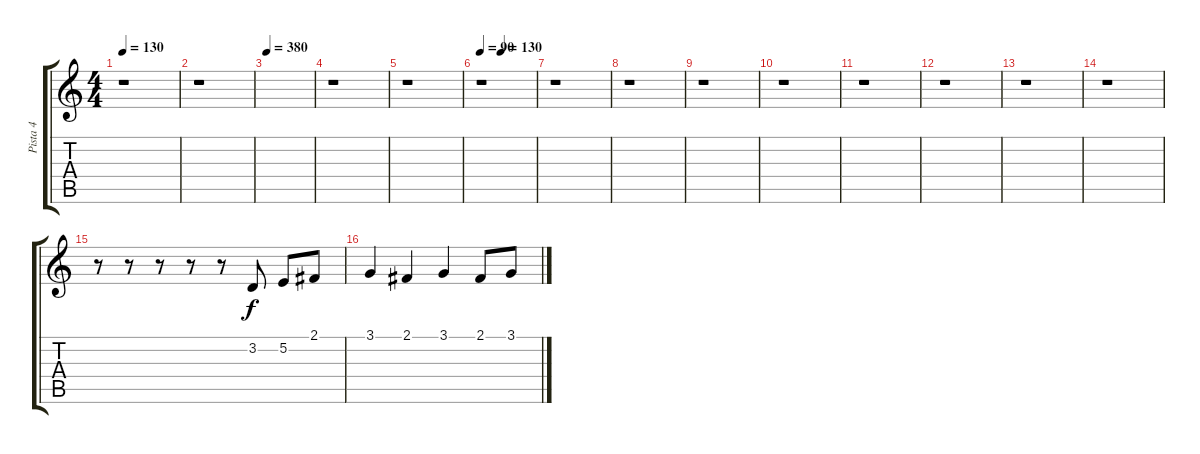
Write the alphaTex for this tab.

\track ("Pista 4" "Pista 4") {instrument accordion}
\staff {score tabs}
\tuning (E4 B3 G3 D3 A2 E2) {hide}
\ts (4 4)
\tempo 130
\clef g2
\ks c
r.1{dy f} |
r.1 |
\tempo 380
|
r.1 |
r.1 |
\tempo 90
\tempo (130 0.375)
r.1 |
r.1 |
r.1 |
r.1 |
r.1 |
r.1 |
r.1 |
r.1 |
r.1 |
r.8 r.8 r.8 r.8 r.8 3.2.8 5.2.8 2.1.8 |
3.1.4 2.1.4 3.1.4 2.1.8 3.1.8
